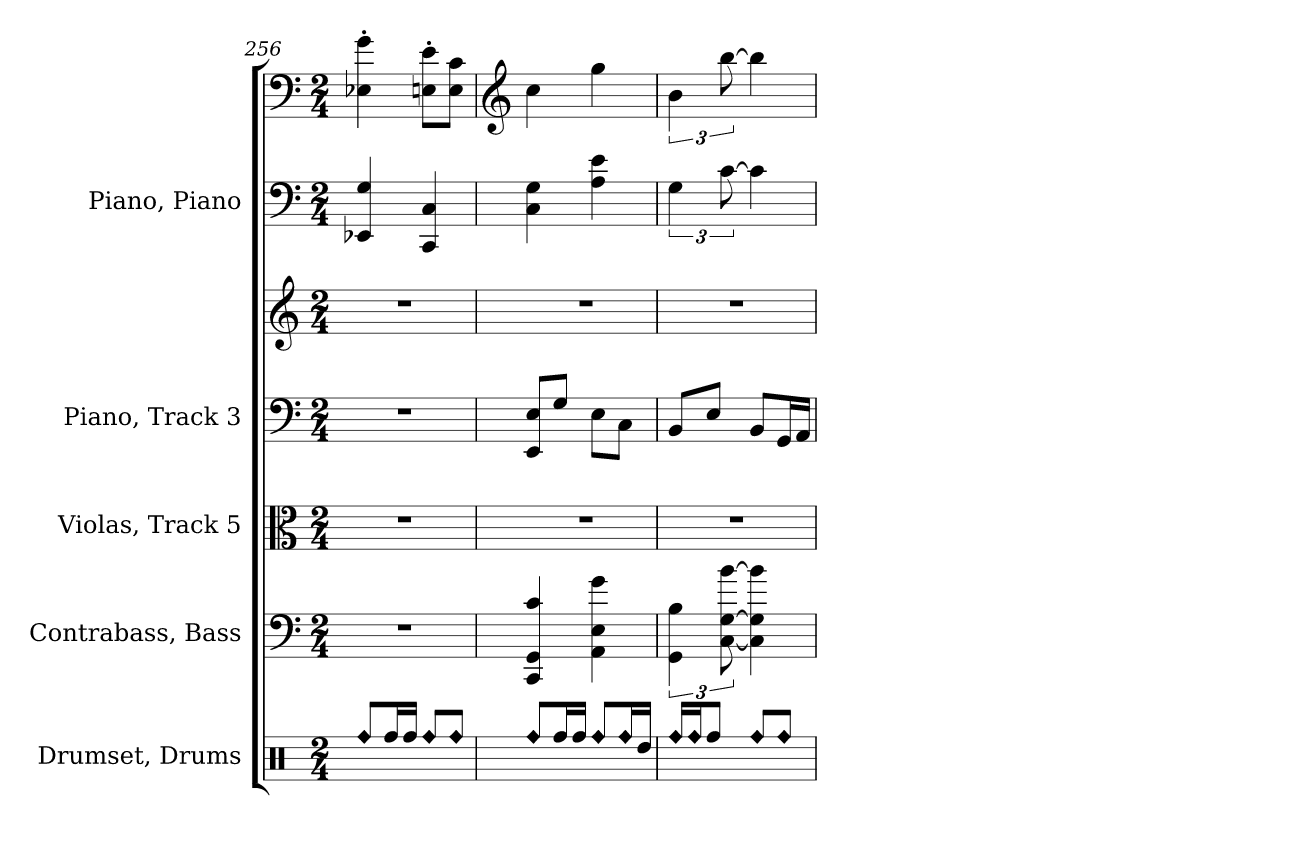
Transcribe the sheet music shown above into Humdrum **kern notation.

**kern	**kern	**kern	**kern	**kern	**kern	**kern
*part5	*part4	*part3	*part2	*part2	*part1	*part1
*staff7	*staff6	*staff5	*staff4	*staff3	*staff2	*staff1
*I"Drumset, Drums	*I"Contrabass, Bass	*I"Violas, Track  5	*I"Piano, Track  3	*	*I"Piano, Piano	*
*I'D. Set	*I'Cb.	*I'Vlas.	*I'Pno.	*	*I'Pno.	*
*clefX	*clefF4	*clefC3	*clefF4	*clefG2	*clefF4	*clefF4
*	*ITrd7c12	*	*	*	*	*
*k[]	*k[]	*k[]	*k[]	*k[]	*k[]	*k[]
*M2/4	*M2/4	*M2/4	*M2/4	*M2/4	*M2/4	*M2/4
=256	=256	=256	=256	=256	=256	=256
!LO:N:head=diamond	!	!	!	!	!	!
8Rff/L	2r	2r	2r	2r	4EE-X/ 4G/	4E-X\' 4g\'
16Rff/L	.	.	.	.	.	.
16Rff/JJ	.	.	.	.	.	.
!LO:N:head=diamond	!	!	!	!	!	!
8Rff/L	.	.	.	.	4CC/ 4C/	8En\' 8e\'L
!LO:N:head=diamond	!	!	!	!	!	!
8Rff/J	.	.	.	.	.	8E\ 8c\J
=257	=257	=257	=257	=257	=257	=257
*	*	*	*	*	*	*clefG2
!LO:N:head=diamond	!	!	!	!	!	!
8Rff/L	4CCC/ 4GGG/ 4C/	2r	8EE/ 8E/L	2r	4C\ 4G\	4cc\
16Rff/L	.	.	8G/J	.	.	.
16Rff/JJ	.	.	.	.	.	.
!LO:N:head=diamond	!	!	!	!	!	!
8Rff/L	4AAA\ 4EE\ 4G\	.	8E\L	.	4A\ 4e\	4gg\
!LO:N:head=diamond	!	!	!	!	!	!
16Rff/L	.	.	8C\J	.	.	.
16Rdd/JJ	.	.	.	.	.	.
=258	=258	=258	=258	=258	=258	=258
!LO:N:head=diamond	!	!	!	!	!	!
16Rff/LL	6GGG\ 6BB\	2r	8BB/L	2r	6G\	6b\
!LO:N:head=diamond	!	!	!	!	!	!
16Rff/J	.	.	.	.	.	.
8Rff/J	.	.	8E/J	.	.	.
.	[12CC\ [12GG\ [12B\	.	.	.	[12c\	[12bb\
!LO:N:head=diamond	!	!	!	!	!	!
8Rff/L	4CC\] 4GG\] 4B\]	.	8BB/L	.	4c\]	4bb\]
!LO:N:head=diamond	!	!	!	!	!	!
8Rff/J	.	.	16GG/L	.	.	.
.	.	.	16AA/JJ	.	.	.
=	=	=	=	=	=	=
*-	*-	*-	*-	*-	*-	*-
